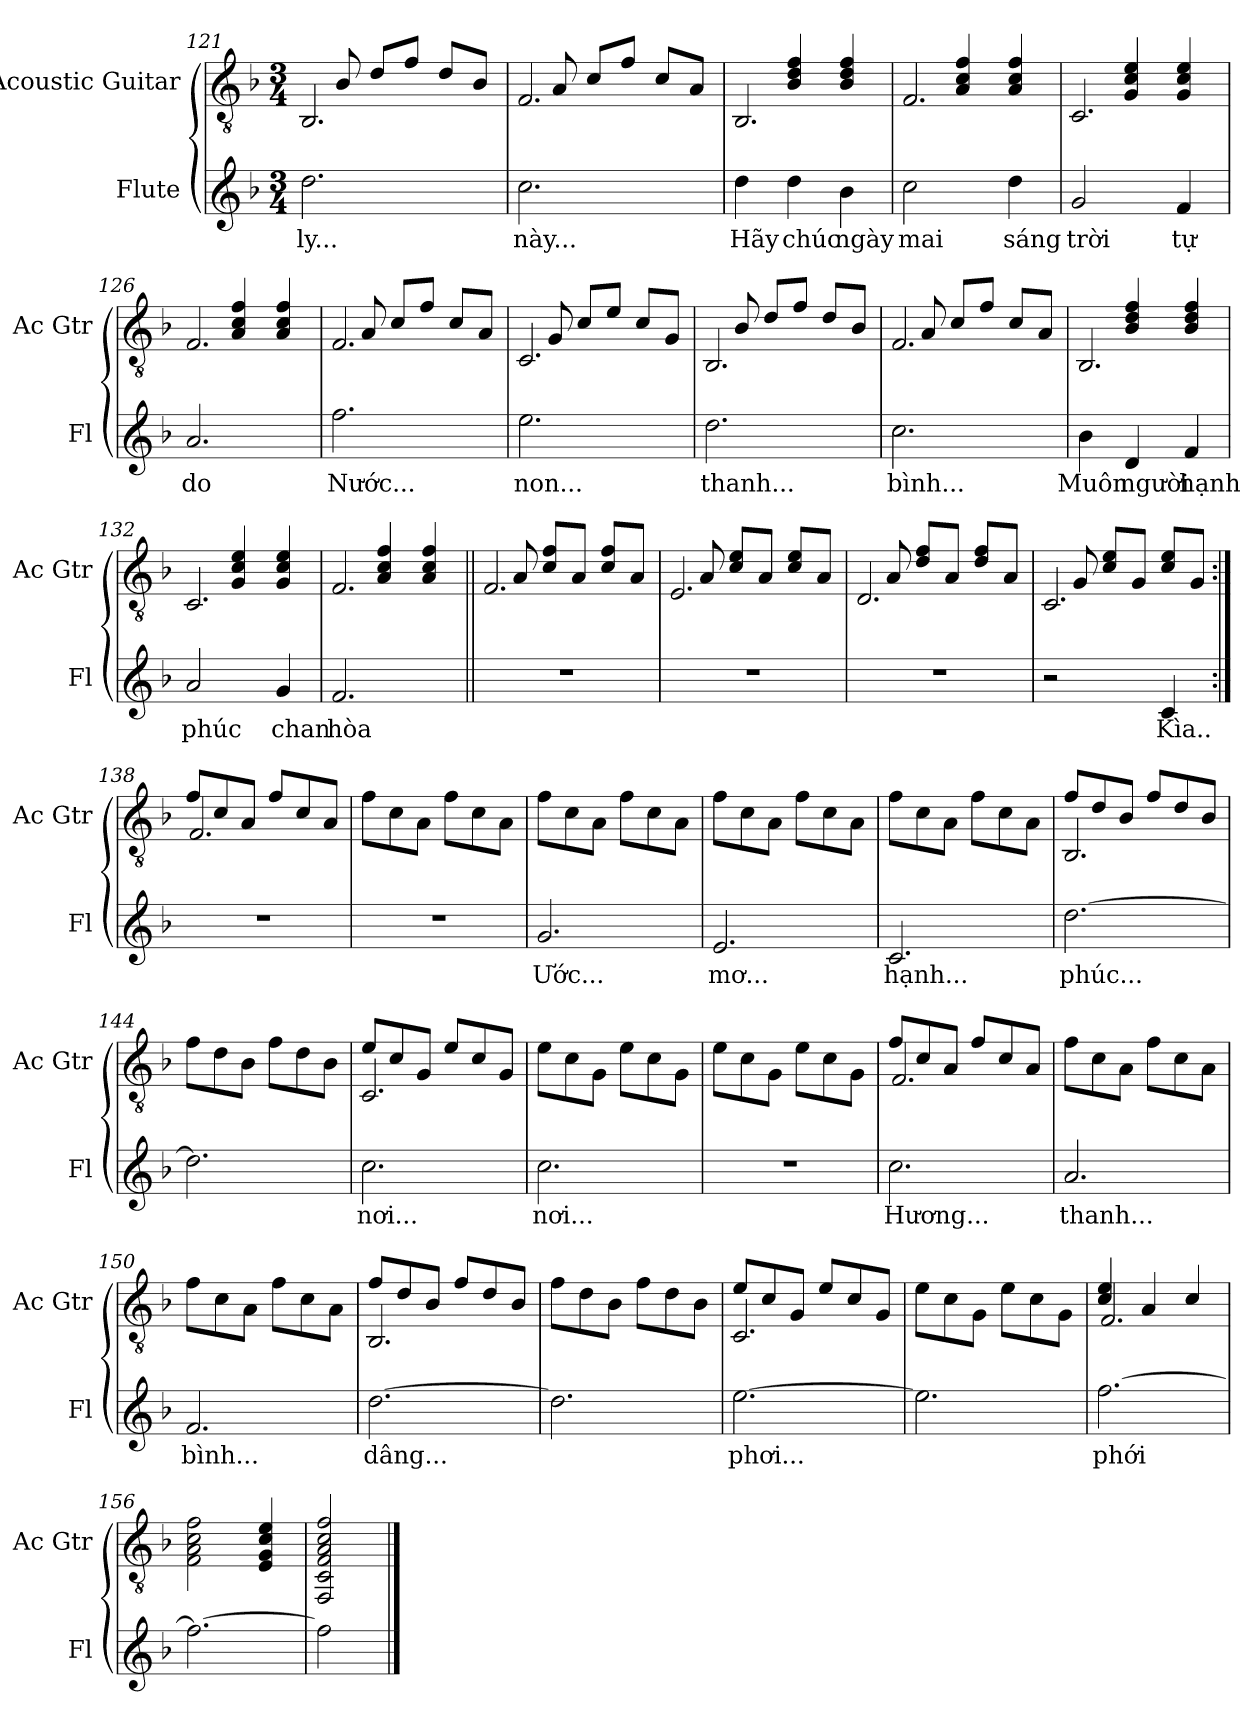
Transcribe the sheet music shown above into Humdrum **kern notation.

**kern	**text	**kern
*part2	*part2	*part1
*staff2	*staff2	*staff1
*I"Flute	*	*I"Acoustic Guitar
*I'Fl	*	*I'Ac Gtr
*clefG2	*	*clefGv2
*k[b-]	*	*k[b-]
*M3/4	*	*M3/4
=121	=121	=121
*	*	*^
2.dd\	ly...	8ryy	2.BB-/
.	.	8B-/	.
.	.	8d/L	.
.	.	8f/J	.
.	.	8d/L	.
.	.	8B-/J	.
=122	=122	=122	=122
2.cc\	này...	8ryy	2.F/
.	.	8A/	.
.	.	8c/L	.
.	.	8f/J	.
.	.	8c/L	.
.	.	8A/J	.
=123	=123	=123	=123
4dd\	Hãy	4ryy	2.BB-/
4dd\	chúc	4B-/ 4d/ 4f/	.
4b-\	ngày	4B-/ 4d/ 4f/	.
!!LO:PB:g=z	!!
=124	=124	=124	=124
2cc\	mai	4ryy	2.F/
.	.	4A/ 4c/ 4f/	.
4dd\	sáng	4A/ 4c/ 4f/	.
=125	=125	=125	=125
2g/	trời	4ryy	2.C/
.	.	4G/ 4c/ 4e/	.
4f/	tự	4G/ 4c/ 4e/	.
=126	=126	=126	=126
2.a/	do	4ryy	2.F/
.	.	4A/ 4c/ 4f/	.
.	.	4A/ 4c/ 4f/	.
=127	=127	=127	=127
2.ff\	Nước...	8ryy	2.F/
.	.	8A/	.
.	.	8c/L	.
.	.	8f/J	.
.	.	8c/L	.
.	.	8A/J	.
=128	=128	=128	=128
2.ee\	non...	8ryy	2.C/
.	.	8G/	.
.	.	8c/L	.
.	.	8e/J	.
.	.	8c/L	.
.	.	8G/J	.
=129	=129	=129	=129
2.dd\	thanh...	8ryy	2.BB-/
.	.	8B-/	.
.	.	8d/L	.
.	.	8f/J	.
.	.	8d/L	.
.	.	8B-/J	.
=130	=130	=130	=130
2.cc\	bình...	8ryy	2.F/
.	.	8A/	.
.	.	8c/L	.
.	.	8f/J	.
.	.	8c/L	.
.	.	8A/J	.
!!LO:LB:g=z	!!
=131	=131	=131	=131
4b-\	Muôn	4ryy	2.BB-/
4d/	người	4B-/ 4d/ 4f/	.
4f/	hạnh	4B-/ 4d/ 4f/	.
=132	=132	=132	=132
2a/	phúc	4ryy	2.C/
.	.	4G/ 4c/ 4e/	.
4g/	chan	4G/ 4c/ 4e/	.
=133	=133	=133	=133
2.f/	hòa	4ryy	2.F/
.	.	4A/ 4c/ 4f/	.
.	.	4A/ 4c/ 4f/	.
=134||	=134||	=134||	=134||
2.r	.	8rGyy	2.F/
.	.	8A/	.
.	.	8c/ 8f/L	.
.	.	8A/J	.
.	.	8c/ 8f/L	.
.	.	8A/J	.
=135	=135	=135	=135
2.r	.	8ryy	2.E/
.	.	8A/	.
.	.	8c/ 8e/L	.
.	.	8A/J	.
.	.	8c/ 8e/L	.
.	.	8A/J	.
=136	=136	=136	=136
2.r	.	8ryy	2.D/
.	.	8A/	.
.	.	8d/ 8f/L	.
.	.	8A/J	.
.	.	8d/ 8f/L	.
.	.	8A/J	.
=137	=137	=137	=137
2r	.	8ryy	2.C/
.	.	8G/	.
.	.	8c/ 8e/L	.
.	.	8G/J	.
4c/	Kìa..	8c/ 8e/L	.
.	.	8G/J	.
!!LO:LB:g=z	!!
=138:|!	=138:|!	=138:|!	=138:|!
2.r	.	8f/L	2.F/
.	.	8c/	.
.	.	8A/J	.
.	.	8f/L	.
.	.	8c/	.
.	.	8A/J	.
*	*	*v	*v
=139	=139	=139
2.r	.	8f\L
.	.	8c\
.	.	8A\J
.	.	8f\L
.	.	8c\
.	.	8A\J
=140	=140	=140
2.g/	Ước...	8f\L
.	.	8c\
.	.	8A\J
.	.	8f\L
.	.	8c\
.	.	8A\J
=141	=141	=141
2.e/	mơ...	8f\L
.	.	8c\
.	.	8A\J
.	.	8f\L
.	.	8c\
.	.	8A\J
=142	=142	=142
2.c/	hạnh...	8f\L
.	.	8c\
.	.	8A\J
.	.	8f\L
.	.	8c\
.	.	8A\J
=143	=143	=143
*	*	*^
[2.dd\	phúc...	8f/L	2.BB-/
.	.	8d/	.
.	.	8B-/J	.
.	.	8f/L	.
.	.	8d/	.
.	.	8B-/J	.
*	*	*v	*v
=144	=144	=144
2.dd\]	.	8f\L
.	.	8d\
.	.	8B-\J
.	.	8f\L
.	.	8d\
.	.	8B-\J
!!LO:LB:g=z
=145	=145	=145
*	*	*^
2.cc\	nơi...	8e/L	2.C/
.	.	8c/	.
.	.	8G/J	.
.	.	8e/L	.
.	.	8c/	.
.	.	8G/J	.
*	*	*v	*v
=146	=146	=146
2.cc\	nơi...	8e\L
.	.	8c\
.	.	8G\J
.	.	8e\L
.	.	8c\
.	.	8G\J
=147	=147	=147
2.r	.	8e\L
.	.	8c\
.	.	8G\J
.	.	8e\L
.	.	8c\
.	.	8G\J
=148	=148	=148
*	*	*^
2.cc\	Hương...	8f/L	2.F/
.	.	8c/	.
.	.	8A/J	.
.	.	8f/L	.
.	.	8c/	.
.	.	8A/J	.
*	*	*v	*v
=149	=149	=149
2.a/	thanh...	8f\L
.	.	8c\
.	.	8A\J
.	.	8f\L
.	.	8c\
.	.	8A\J
=150	=150	=150
2.f/	bình...	8f\L
.	.	8c\
.	.	8A\J
.	.	8f\L
.	.	8c\
.	.	8A\J
=151	=151	=151
*	*	*^
[2.dd\	dâng...	8f/L	2.BB-/
.	.	8d/	.
.	.	8B-/J	.
.	.	8f/L	.
.	.	8d/	.
.	.	8B-/J	.
*	*	*v	*v
!!LO:LB:g=z
=152	=152	=152
2.dd\]	.	8f\L
.	.	8d\
.	.	8B-\J
.	.	8f\L
.	.	8d\
.	.	8B-\J
=153	=153	=153
*	*	*^
[2.ee\	phơi...	8e/L	2.C/
.	.	8c/	.
.	.	8G/J	.
.	.	8e/L	.
.	.	8c/	.
.	.	8G/J	.
*	*	*v	*v
=154	=154	=154
2.ee\]	.	8e\L
.	.	8c\
.	.	8G\J
.	.	8e\L
.	.	8c\
.	.	8G\J
=155	=155	=155
*	*	*^
[2.ff\	phới	4c/ 4e/	2.F/
.	.	4A/	.
.	.	4c/	.
*	*	*v	*v
=156	=156	=156
2.ff\_	.	2F\ 2A\ 2c\ 2f\
.	.	4E/ 4G/ 4c/ 4e/
=157	=157	=157
2ff\]	.	2FF/ 2C/ 2F/ 2A/ 2c/ 2f/
==	==	==
*-	*-	*-
